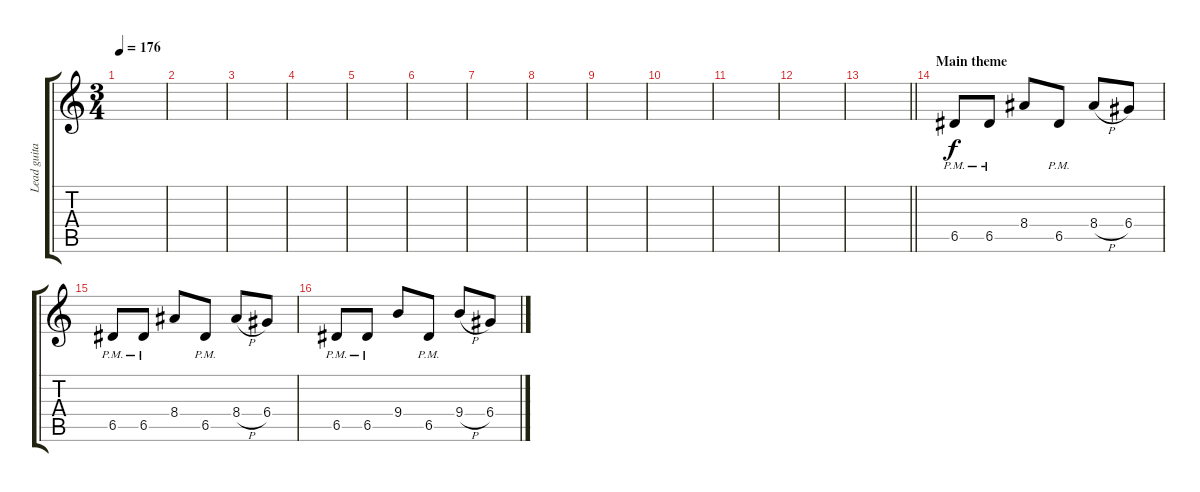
\track ("Lead guitar" "Lead guita") {instrument distortionguitar}
\staff {score tabs}
\tuning (E4 B3 G3 D3 A2 E2) {hide}
\ts (3 4)
\tempo 176
\clef g2
\ks c
|
|
|
|
|
|
|
|
|
|
|
|
\barLineRight lightlight
|
\section ("" "Main theme")
6.5{pm}.8 6.5{pm}.8 8.4.8 6.5{pm}.8 8.4{h}.8 6.4.8 |
6.5{pm}.8 6.5{pm}.8 8.4.8 6.5{pm}.8 8.4{h}.8 6.4.8 |
6.5{pm}.8 6.5{pm}.8 9.4.8 6.5{pm}.8 9.4{h}.8 6.4.8
